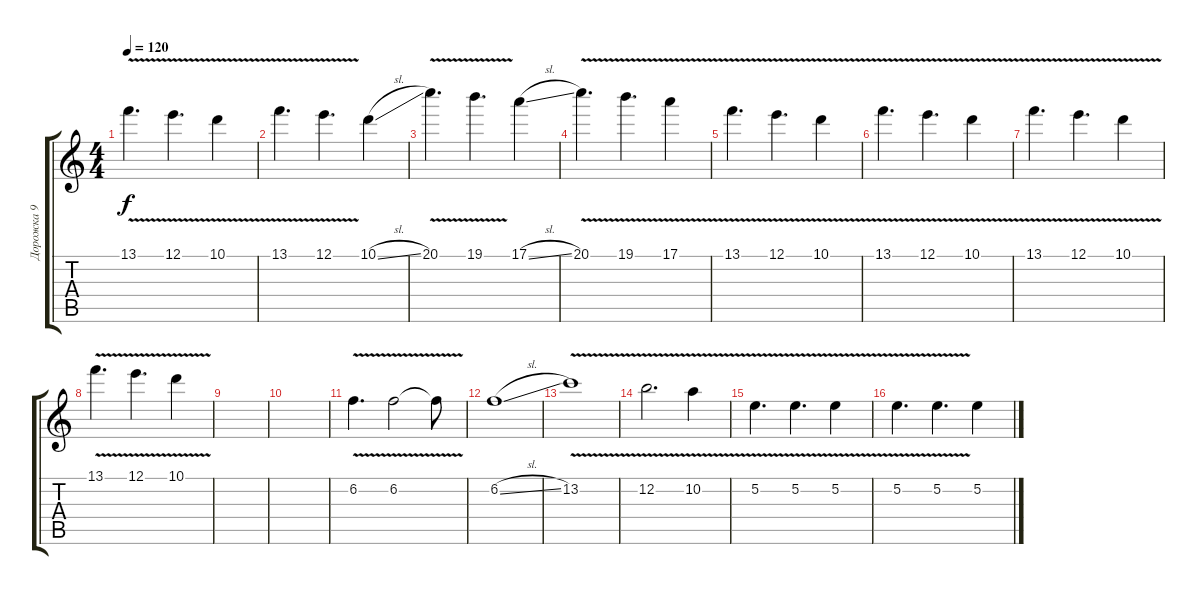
\track ("Дорожка 9" "Дорожка 9") {instrument distortionguitar}
\staff {score tabs}
\tuning (E4 B3 G3 D3 A2 E2) {hide}
\ts (4 4)
\tempo 120
\clef g2
\ks c
13.1{v}.4{d dy f} 12.1{v}.4{d} 10.1{v}.4 |
13.1{v}.4{d} 12.1{v}.4{d} 10.1{sl}.4 |
20.1{v}.4{d} 19.1{v}.4{d} 17.1{sl}.4 |
20.1{v}.4{d} 19.1{v}.4{d} 17.1{v}.4 |
13.1{v}.4{d} 12.1{v}.4{d} 10.1{v}.4 |
13.1{v}.4{d} 12.1{v}.4{d} 10.1{v}.4 |
13.1{v}.4{d} 12.1{v}.4{d} 10.1{v}.4 |
13.1{v}.4{d} 12.1{v}.4{d} 10.1{v}.4 |
|
|
6.2{v}.4{d} 6.2{v}.2 6.2{t}.8 |
6.2{sl}.1 |
13.2{v}.1 |
12.2{v}.2{d} 10.2{v}.4 |
5.2{v}.4{d} 5.2{v}.4{d} 5.2{v}.4 |
5.2{v}.4{d} 5.2{v}.4{d} 5.2{sl}.4
